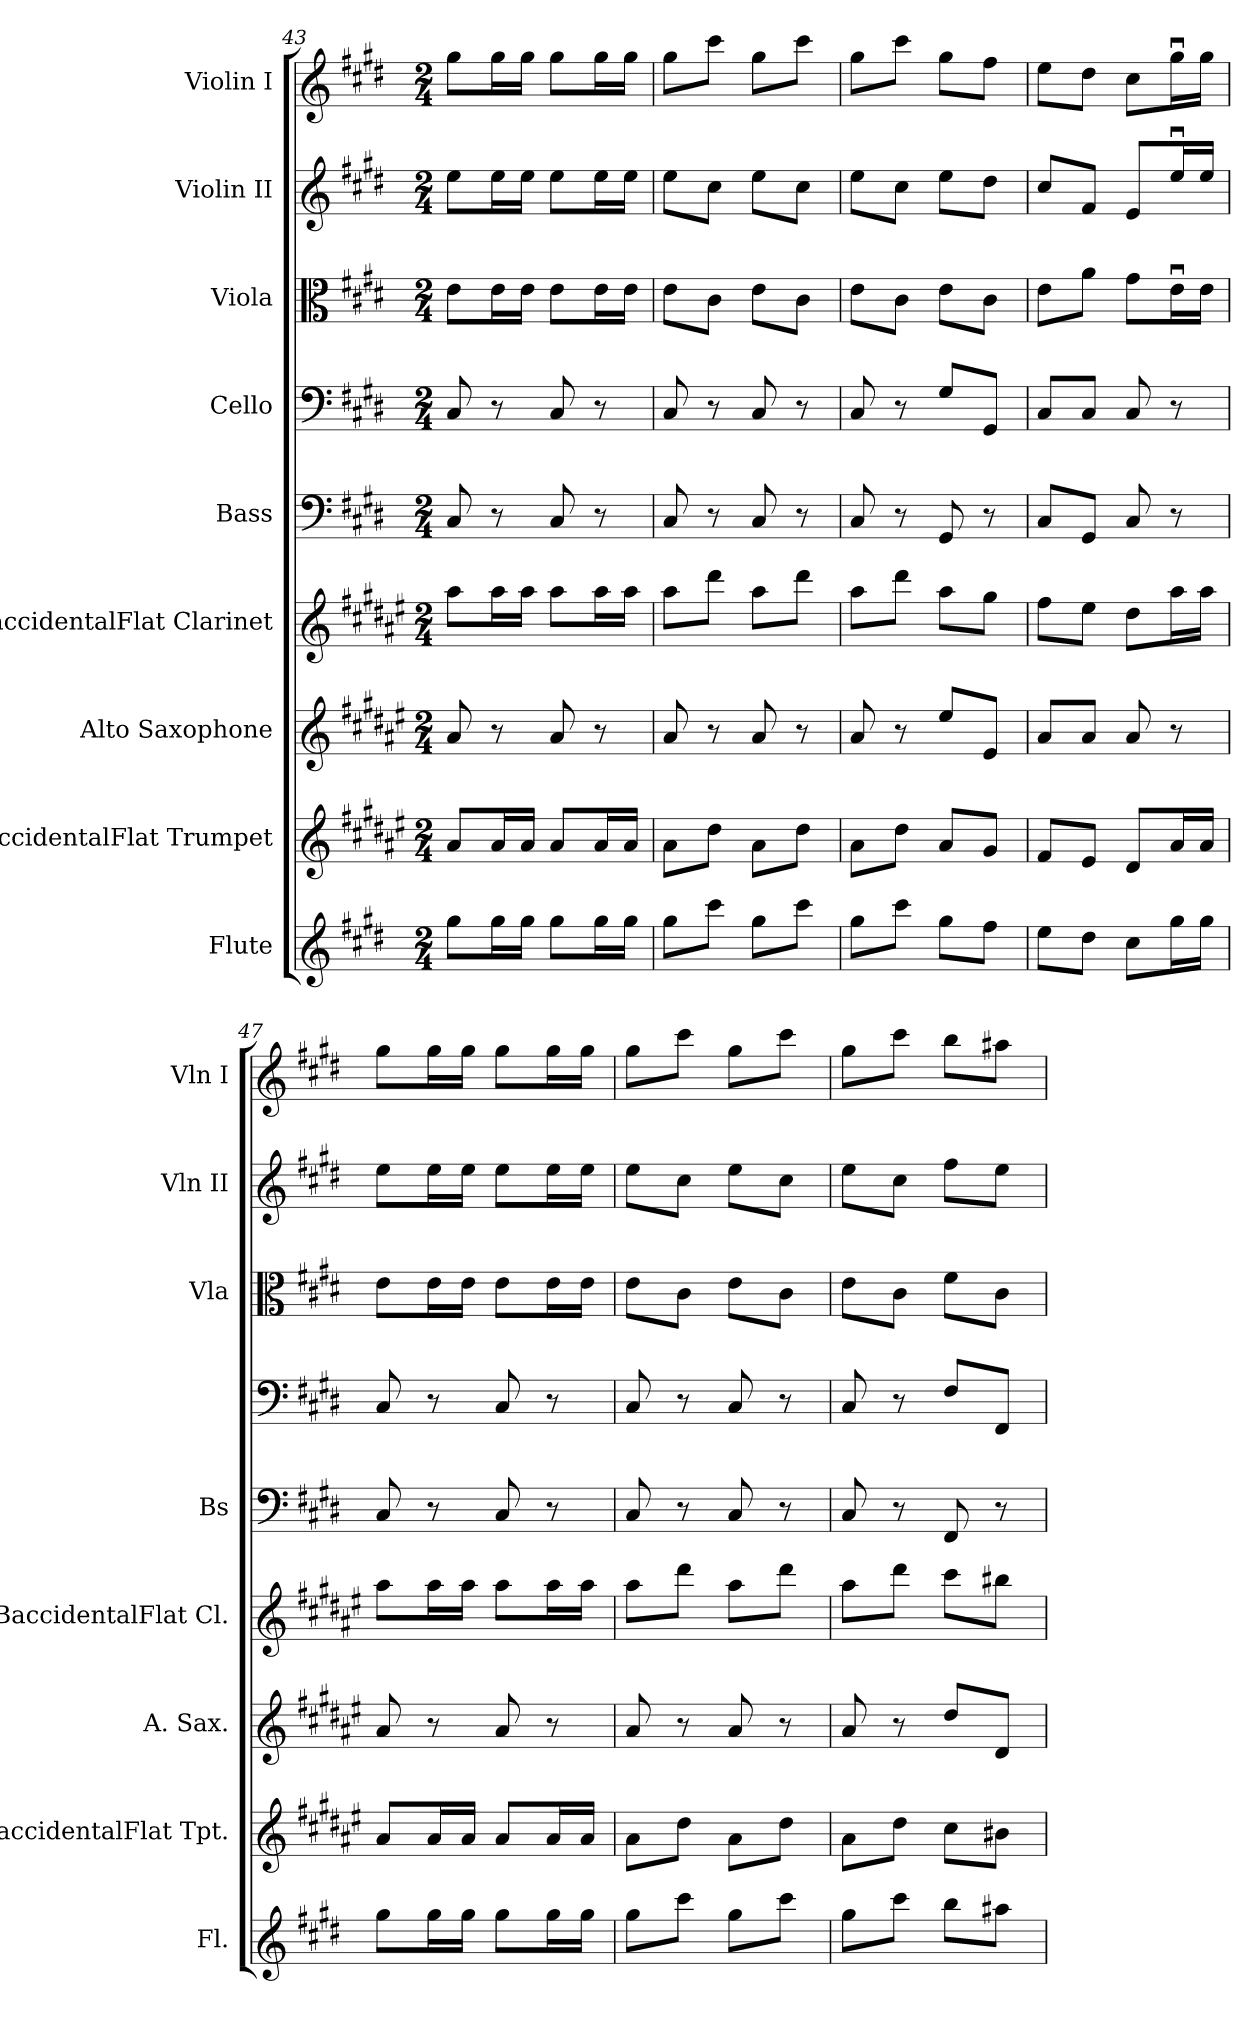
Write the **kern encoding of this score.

**kern	**kern	**kern	**kern	**kern	**kern	**kern	**kern	**kern
*part9	*part8	*part7	*part6	*part5	*part4	*part3	*part2	*part1
*staff9	*staff8	*staff7	*staff6	*staff5	*staff4	*staff3	*staff2	*staff1
*I"Flute	*I"BaccidentalFlat Trumpet	*I"Alto Saxophone	*I"BaccidentalFlat Clarinet	*I"Bass	*I"Cello	*I"Viola	*I"Violin II	*I"Violin I
*I'Fl.	*I'BaccidentalFlat Tpt.	*I'A. Sax.	*I'BaccidentalFlat Cl.	*I'Bs	*	*I'Vla	*I'Vln II	*I'Vln I
*clefG2	*clefG2	*clefG2	*clefG2	*clefF4	*clefF4	*clefC3	*clefG2	*clefG2
*	*ITrd1c2	*ITrd5c9	*ITrd1c2	*	*	*	*	*
*k[f#c#g#d#]	*k[f#c#g#d#]	*k[f#c#g#]	*k[f#c#g#d#]	*k[f#c#g#d#]	*k[f#c#g#d#]	*k[f#c#g#d#]	*k[f#c#g#d#]	*k[f#c#g#d#]
*M2/4	*M2/4	*M2/4	*M2/4	*M2/4	*M2/4	*M2/4	*M2/4	*M2/4
=43	=43	=43	=43	=43	=43	=43	=43	=43
8gg#\L	8g#/L	8c#/	8gg#\L	8C#/	8C#/	8e\L	8ee\L	8gg#\L
16gg#\L	16g#/L	8r	16gg#\L	8r	8r	16e\L	16ee\L	16gg#\L
16gg#\JJ	16g#/JJ	.	16gg#\JJ	.	.	16e\JJ	16ee\JJ	16gg#\JJ
8gg#\L	8g#/L	8c#/	8gg#\L	8C#/	8C#/	8e\L	8ee\L	8gg#\L
16gg#\L	16g#/L	8r	16gg#\L	8r	8r	16e\L	16ee\L	16gg#\L
16gg#\JJ	16g#/JJ	.	16gg#\JJ	.	.	16e\JJ	16ee\JJ	16gg#\JJ
=44	=44	=44	=44	=44	=44	=44	=44	=44
8gg#\L	8g#\L	8c#/	8gg#\L	8C#/	8C#/	8e\L	8ee\L	8gg#\L
8ccc#\J	8cc#\J	8r	8ccc#\J	8r	8r	8c#\J	8cc#\J	8ccc#\J
8gg#\L	8g#\L	8c#/	8gg#\L	8C#/	8C#/	8e\L	8ee\L	8gg#\L
8ccc#\J	8cc#\J	8r	8ccc#\J	8r	8r	8c#\J	8cc#\J	8ccc#\J
=45	=45	=45	=45	=45	=45	=45	=45	=45
8gg#\L	8g#\L	8c#/	8gg#\L	8C#/	8C#/	8e\L	8ee\L	8gg#\L
8ccc#\J	8cc#\J	8r	8ccc#\J	8r	8r	8c#\J	8cc#\J	8ccc#\J
8gg#\L	8g#/L	8g#/L	8gg#\L	8GG#/	8G#/L	8e\L	8ee\L	8gg#\L
8ff#\J	8f#/J	8G#/J	8ff#\J	8r	8GG#/J	8c#\J	8dd#\J	8ff#\J
=46	=46	=46	=46	=46	=46	=46	=46	=46
8ee\L	8e/L	8c#/L	8ee\L	8C#/L	8C#/L	8e\L	8cc#/L	8ee\L
8dd#\J	8d#/J	8c#/J	8dd#\J	8GG#/J	8C#/J	8a\J	8f#/J	8dd#\J
8cc#\L	8c#/L	8c#/	8cc#\L	8C#/	8C#/	8g#\L	8e/L	8cc#\L
16gg#\L	16g#/L	8r	16gg#\L	8r	8r	16euu\L	16eeu/L	16gg#u\L
16gg#\JJ	16g#/JJ	.	16gg#\JJ	.	.	16e\JJ	16ee/JJ	16gg#\JJ
=47	=47	=47	=47	=47	=47	=47	=47	=47
8gg#\L	8g#/L	8c#/	8gg#\L	8C#/	8C#/	8e\L	8ee\L	8gg#\L
16gg#\L	16g#/L	8r	16gg#\L	8r	8r	16e\L	16ee\L	16gg#\L
16gg#\JJ	16g#/JJ	.	16gg#\JJ	.	.	16e\JJ	16ee\JJ	16gg#\JJ
8gg#\L	8g#/L	8c#/	8gg#\L	8C#/	8C#/	8e\L	8ee\L	8gg#\L
16gg#\L	16g#/L	8r	16gg#\L	8r	8r	16e\L	16ee\L	16gg#\L
16gg#\JJ	16g#/JJ	.	16gg#\JJ	.	.	16e\JJ	16ee\JJ	16gg#\JJ
=48	=48	=48	=48	=48	=48	=48	=48	=48
8gg#\L	8g#\L	8c#/	8gg#\L	8C#/	8C#/	8e\L	8ee\L	8gg#\L
8ccc#\J	8cc#\J	8r	8ccc#\J	8r	8r	8c#\J	8cc#\J	8ccc#\J
8gg#\L	8g#\L	8c#/	8gg#\L	8C#/	8C#/	8e\L	8ee\L	8gg#\L
8ccc#\J	8cc#\J	8r	8ccc#\J	8r	8r	8c#\J	8cc#\J	8ccc#\J
=49	=49	=49	=49	=49	=49	=49	=49	=49
8gg#\L	8g#\L	8c#/	8gg#\L	8C#/	8C#/	8e\L	8ee\L	8gg#\L
8ccc#\J	8cc#\J	8r	8ccc#\J	8r	8r	8c#\J	8cc#\J	8ccc#\J
8bb\L	8b\L	8f#/L	8bb\L	8FF#/	8F#/L	8f#\L	8ff#\L	8bb\L
8aa#X\J	8a#X\J	8F#/J	8aa#X\J	8r	8FF#/J	8c#\J	8ee\J	8aa#X\J
=	=	=	=	=	=	=	=	=
*-	*-	*-	*-	*-	*-	*-	*-	*-
